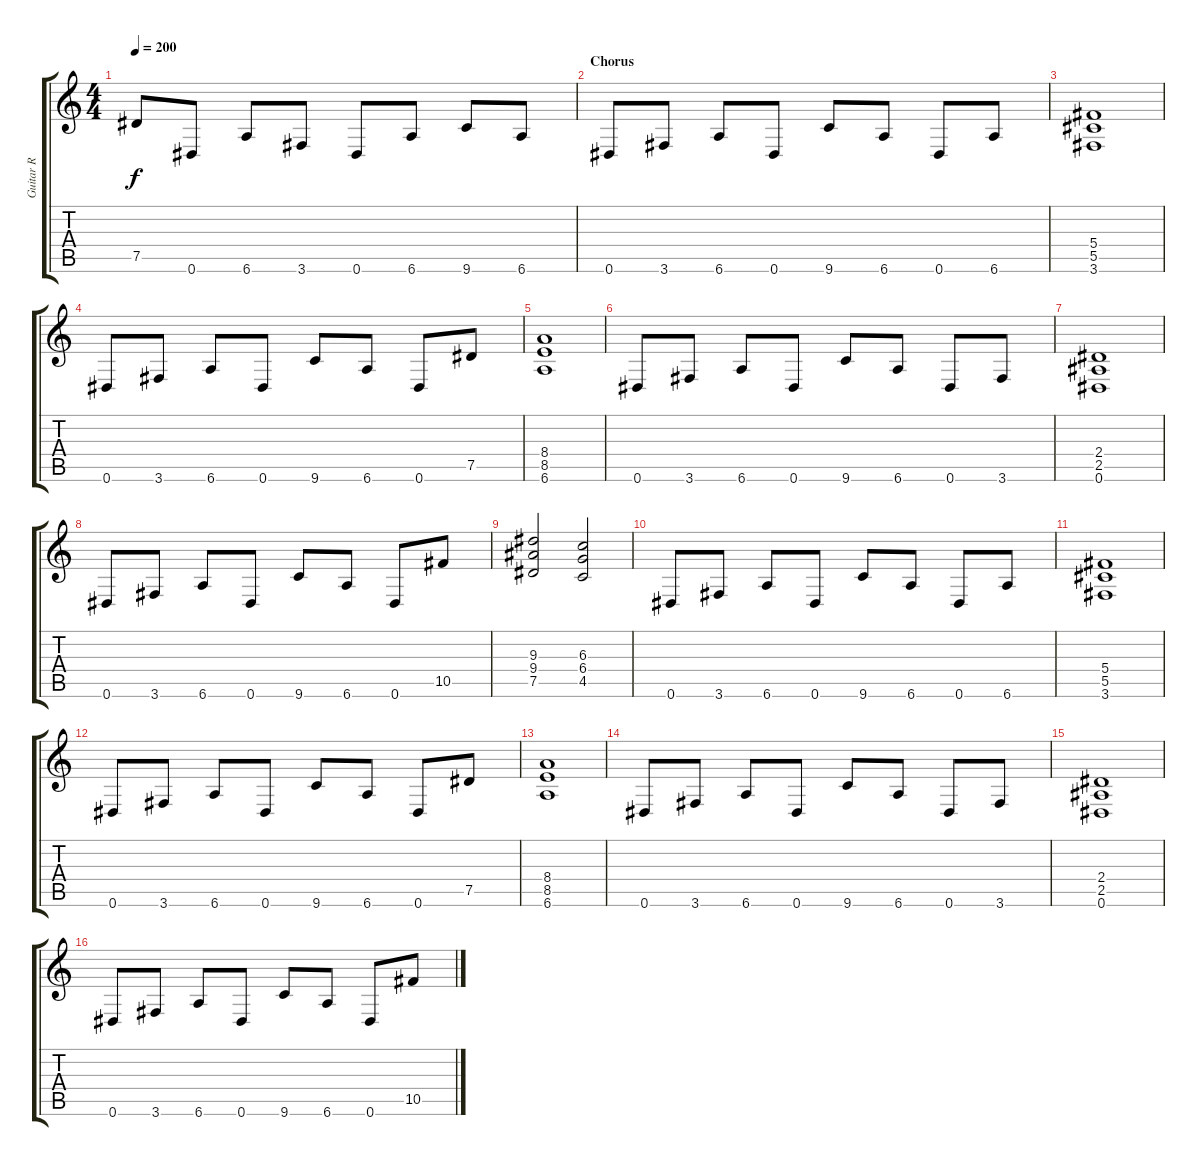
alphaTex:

\track ("Guitar R" "Guitar R") {instrument distortionguitar}
\staff {score tabs}
\tuning (Eb4 Bb3 Gb3 Db3 Ab2 Eb2) {hide}
\ts (4 4)
\tempo 200
\clef g2
\ks c
7.5.8{dy f} 0.6.8 6.6.8 3.6.8 0.6.8 6.6.8 9.6.8 6.6.8 |
\section ("" "Chorus")
0.6.8 3.6.8 6.6.8 0.6.8 9.6.8 6.6.8 0.6.8 6.6.8 |
(5.4 5.5 3.6).1 |
0.6.8 3.6.8 6.6.8 0.6.8 9.6.8 6.6.8 0.6.8 7.5.8 |
(8.4 8.5 6.6).1 |
0.6.8 3.6.8 6.6.8 0.6.8 9.6.8 6.6.8 0.6.8 3.6.8 |
(2.4 2.5 0.6).1 |
0.6.8 3.6.8 6.6.8 0.6.8 9.6.8 6.6.8 0.6.8 10.5.8 |
(9.3 9.4 7.5).2 (6.3 6.4 4.5).2 |
0.6.8 3.6.8 6.6.8 0.6.8 9.6.8 6.6.8 0.6.8 6.6.8 |
(5.4 5.5 3.6).1 |
0.6.8 3.6.8 6.6.8 0.6.8 9.6.8 6.6.8 0.6.8 7.5.8 |
(8.4 8.5 6.6).1 |
0.6.8 3.6.8 6.6.8 0.6.8 9.6.8 6.6.8 0.6.8 3.6.8 |
(2.4 2.5 0.6).1 |
0.6.8 3.6.8 6.6.8 0.6.8 9.6.8 6.6.8 0.6.8 10.5.8
